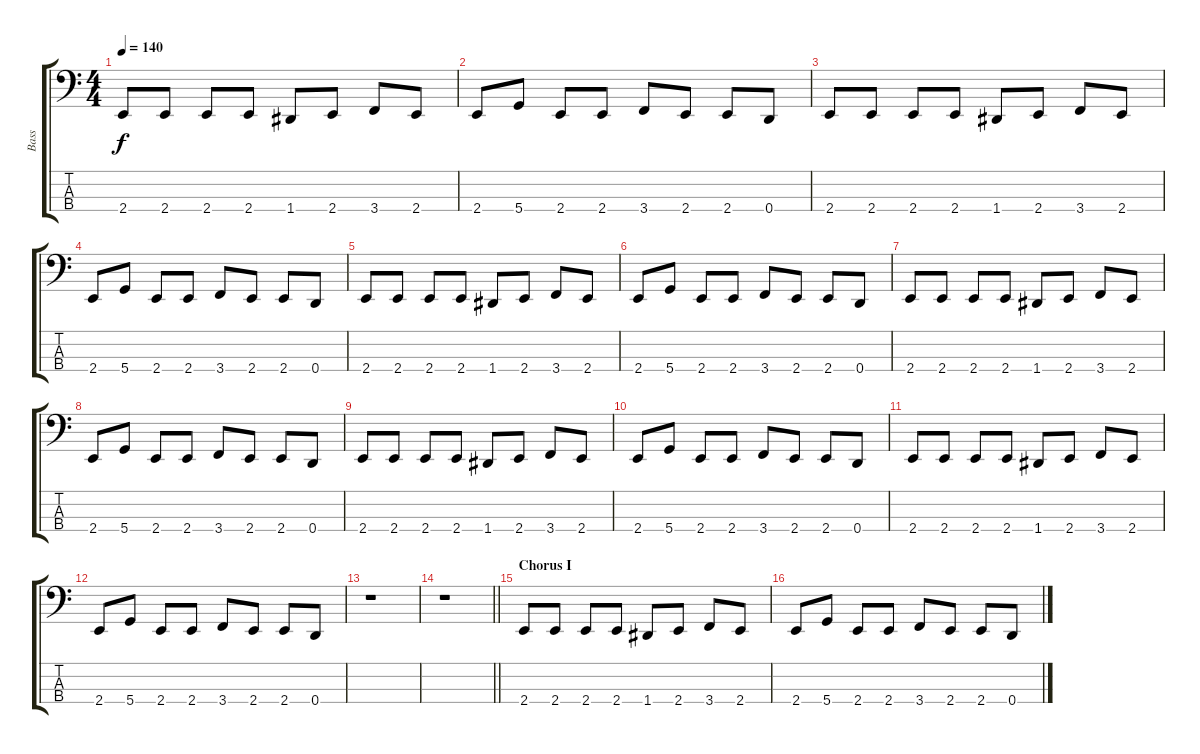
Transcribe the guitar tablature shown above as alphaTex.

\track ("Bass" "Bass") {instrument electricbassfinger}
\staff {score tabs}
\tuning (G2 D2 A1 D1) {hide}
\ts (4 4)
\tempo 140
\clef f4
\ks c
2.4.8{dy f} 2.4.8 2.4.8 2.4.8 1.4.8 2.4.8 3.4.8 2.4.8 |
2.4.8 5.4.8 2.4.8 2.4.8 3.4.8 2.4.8 2.4.8 0.4.8 |
2.4.8 2.4.8 2.4.8 2.4.8 1.4.8 2.4.8 3.4.8 2.4.8 |
2.4.8 5.4.8 2.4.8 2.4.8 3.4.8 2.4.8 2.4.8 0.4.8 |
2.4.8 2.4.8 2.4.8 2.4.8 1.4.8 2.4.8 3.4.8 2.4.8 |
2.4.8 5.4.8 2.4.8 2.4.8 3.4.8 2.4.8 2.4.8 0.4.8 |
2.4.8 2.4.8 2.4.8 2.4.8 1.4.8 2.4.8 3.4.8 2.4.8 |
2.4.8 5.4.8 2.4.8 2.4.8 3.4.8 2.4.8 2.4.8 0.4.8 |
2.4.8 2.4.8 2.4.8 2.4.8 1.4.8 2.4.8 3.4.8 2.4.8 |
2.4.8 5.4.8 2.4.8 2.4.8 3.4.8 2.4.8 2.4.8 0.4.8 |
2.4.8 2.4.8 2.4.8 2.4.8 1.4.8 2.4.8 3.4.8 2.4.8 |
2.4.8 5.4.8 2.4.8 2.4.8 3.4.8 2.4.8 2.4.8 0.4.8 |
r.1 |
\barLineRight lightlight
r.1 |
\section ("" "Chorus I")
2.4.8 2.4.8 2.4.8 2.4.8 1.4.8 2.4.8 3.4.8 2.4.8 |
2.4.8 5.4.8 2.4.8 2.4.8 3.4.8 2.4.8 2.4.8 0.4.8
